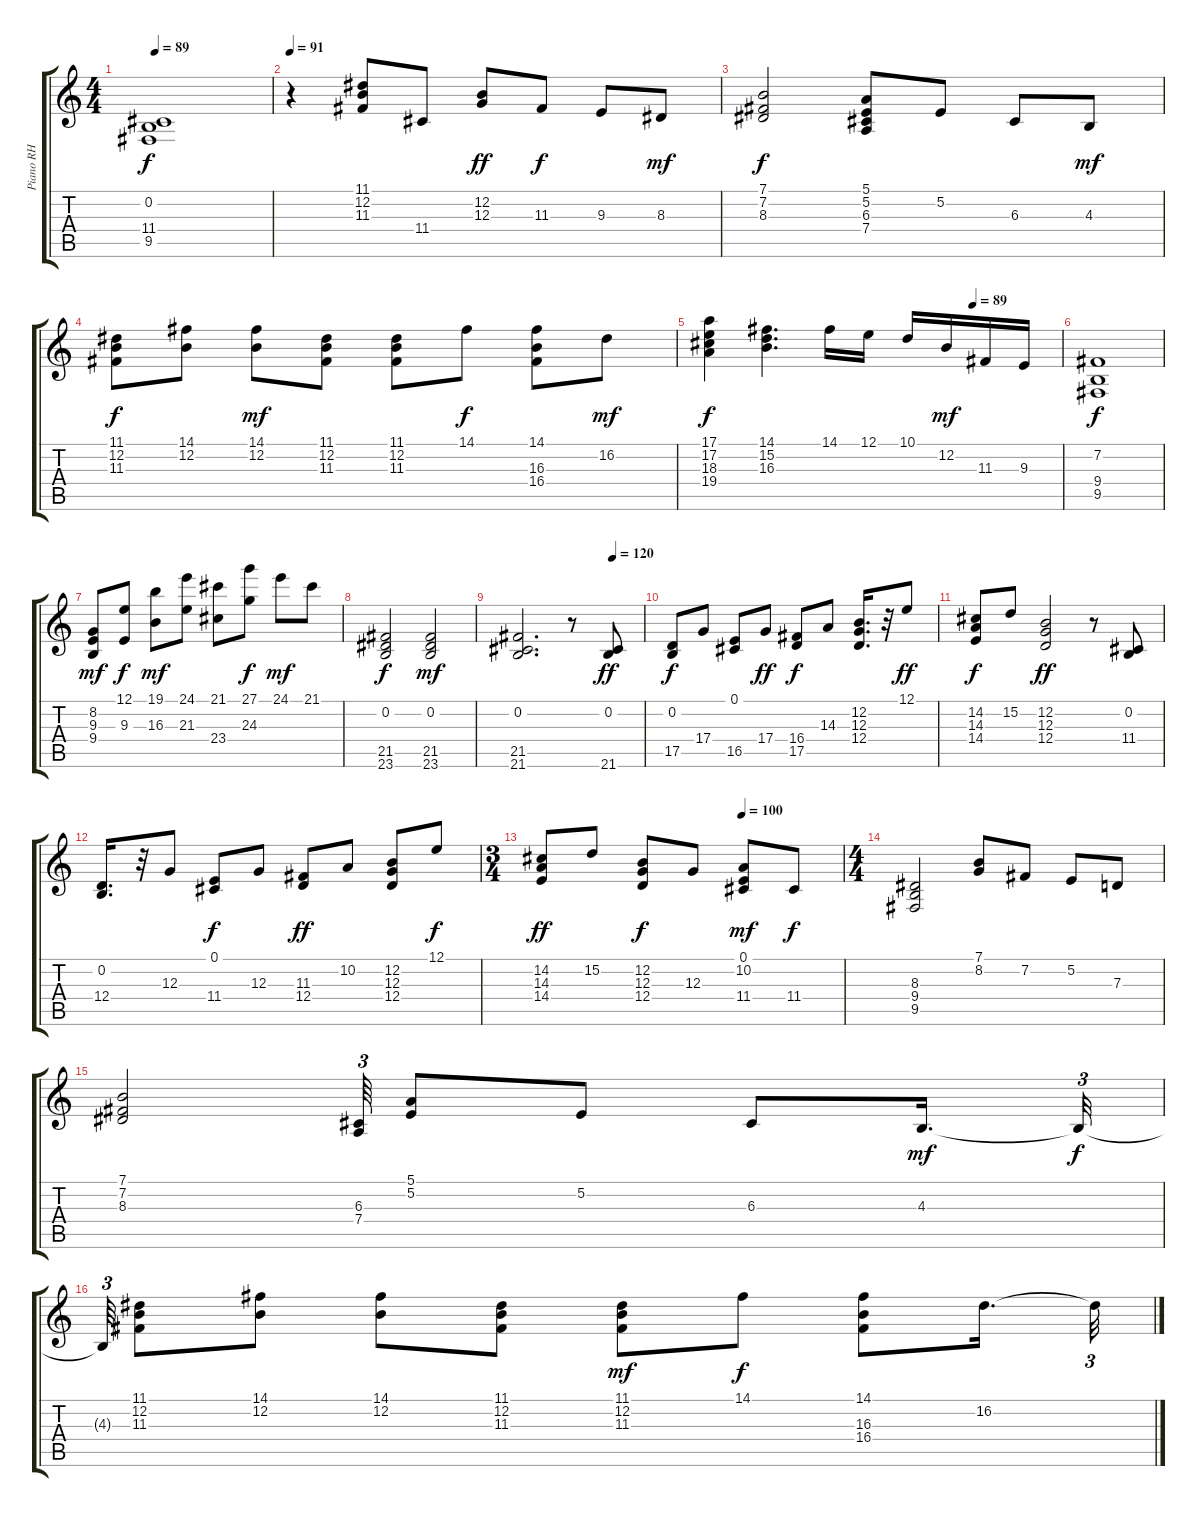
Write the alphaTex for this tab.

\track ("Piano RH" "Piano RH") {instrument acousticgrandpiano}
\staff {score tabs}
\tuning (E4 B3 G3 D3 A2 E2) {hide}
\ts (4 4)
\tempo 89
\clef g2
\ks c
(0.2 11.4 9.5).1{dy f} |
\tempo 91
r.4 (11.1 12.2 11.3).8 11.4.8 (12.2 12.3).8{dy ff} 11.3.8{dy f} 9.3.8 8.3.8{dy mf} |
(7.1 7.2 8.3).2{dy f} (5.1 5.2 6.3 7.4).8 5.2.8 6.3.8 4.3.8{dy mf} |
(11.1 12.2 11.3).8{dy f} (14.1 12.2).8 (14.1 12.2).8{dy mf} (11.1 12.2 11.3).8 (11.1 12.2 11.3).8 14.1.8{dy f} (14.1 16.3 16.4).8 16.2.8{dy mf} |
\tempo (89 0.75)
(17.1 17.2 18.3 19.4).4{dy f} (14.1 15.2 16.3).4{d} 14.1.16 12.1.16 10.1.16 12.2.16{dy mf} 11.3.16 9.3.16 |
(7.2 9.4 9.5).1{dy f} |
(8.2 9.3 9.4).8{dy mf} (12.1 9.3).8{dy f} (19.1 16.3).8{dy mf} (24.1 21.3).8 (21.1 23.4).8 (27.1 24.3).8{dy f} 24.1.8{dy mf} 21.1.8 |
(0.2 21.5 23.6).2{dy f} (0.2 21.5 23.6).2{dy mf} |
\tempo (120 0.75)
(0.2 21.5 21.6).2{d} r.8 (0.2 21.6).8{dy ff} |
(0.2 17.5).8{dy f} 17.4.8 (0.1 16.5).8 17.4.8{dy ff} (16.4 17.5).8{dy f} 14.3.8 (12.2 12.3 12.4).16{d} r.32 12.1.8{dy ff} |
(14.2 14.3 14.4).8{dy f} 15.2.8 (12.2 12.3 12.4).2{dy ff} r.8 (0.2 11.4).8 |
(0.2 12.4).16{d} r.32 12.3.8 (0.1 11.4).8{dy f} 12.3.8 (11.3 12.4).8{dy ff} 10.2.8 (12.2 12.3 12.4).8 12.1.8{dy f} |
\ts (3 4)
\tempo (100 0.6666666666666666)
(14.2 14.3 14.4).8{dy ff} 15.2.8 (12.2 12.3 12.4).8{dy f} 12.3.8 (0.1 10.2 11.4).8{dy mf} 11.4.8{dy f} |
\ts (4 4)
(8.3 9.4 9.5).2 (7.1 8.2).8 7.2.8 5.2.8 7.3.8 |
(7.1 7.2 8.3).2 (6.3 7.4).64{tu (3 2)} (5.1 5.2).8 5.2.8 6.3.8 4.3.16{d dy mf} 4.3{t}.32{tu (3 2) dy f} |
4.3{t}.64{tu (3 2)} (11.1 12.2 11.3).8 (14.1 12.2).8 (14.1 12.2).8 (11.1 12.2 11.3).8 (11.1 12.2 11.3).8{dy mf} 14.1.8{dy f} (14.1 16.3 16.4).8 16.2.16{d} 16.2{t}.32{tu (3 2)}
